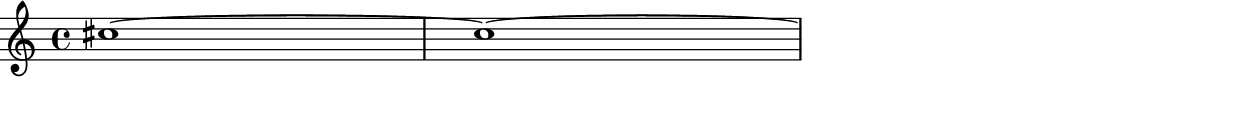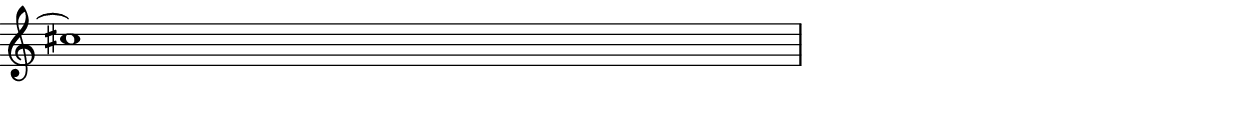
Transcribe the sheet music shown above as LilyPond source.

%% Generated by lilypond-book.py
%% Options: [exampleindent=10.16\mm,fragment,indent=0\mm,line-width=160\mm,quote,relative=2]
\include "lilypond-book-preamble.ly"


% ****************************************************************
% Start cut-&-pastable-section
% ****************************************************************



\paper {
  indent = 0\mm
  line-width = 160\mm
  % offset the left padding, also add 1mm as lilypond creates cropped
  % images with a little space on the right
  line-width = #(- line-width (* mm  3.000000) (* mm 1))
  line-width = 160\mm - 2.0 * 10.16\mm
  % offset the left padding, also add 1mm as lilypond creates cropped
  % images with a little space on the right
  line-width = #(- line-width (* mm  3.000000) (* mm 1))
}

\layout {
  
}



\relative c''
{


% ****************************************************************
% ly snippet contents follows:
% ****************************************************************
\sourcefileline 417
cis1~ 1~
\break
cis



% ****************************************************************
% end ly snippet
% ****************************************************************
}
